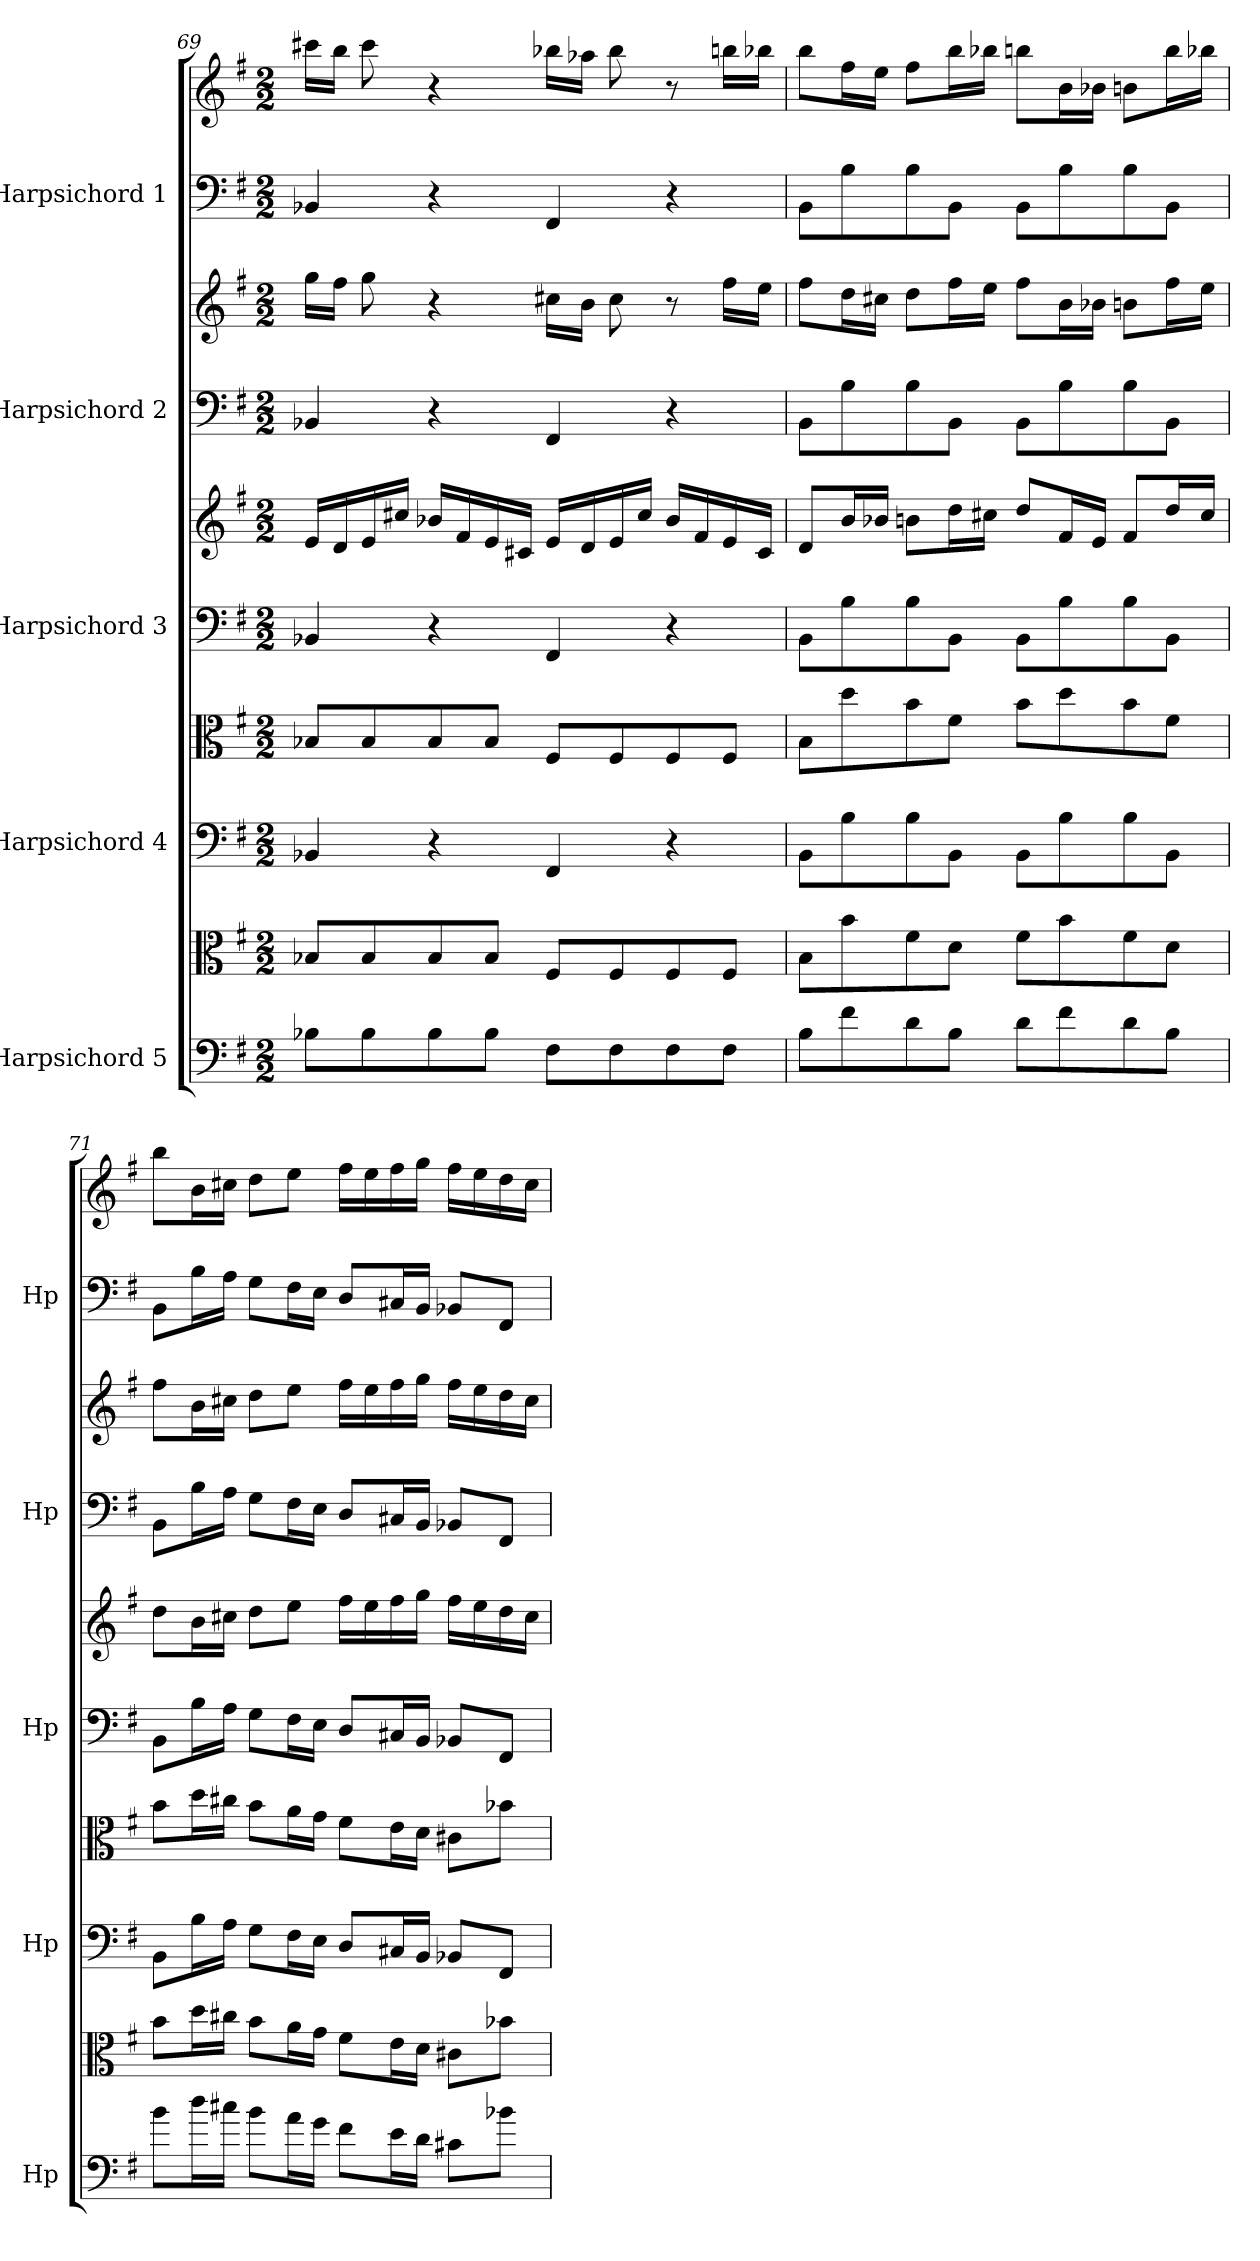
**kern	**kern	**kern	**kern	**kern	**kern	**kern	**kern	**kern	**kern
*part5	*part5	*part4	*part4	*part3	*part3	*part2	*part2	*part1	*part1
*staff10	*staff9	*staff8	*staff7	*staff6	*staff5	*staff4	*staff3	*staff2	*staff1
*I"Harpsichord 5	*	*I"Harpsichord 4	*	*I"Harpsichord 3	*	*I"Harpsichord 2	*	*I"Harpsichord 1	*
*I'Hp	*	*I'Hp	*	*I'Hp	*	*I'Hp	*	*I'Hp	*
!!LO:PB:g=z
*clefF4	*clefC3	*clefF4	*clefC3	*clefF4	*clefG2	*clefF4	*clefG2	*clefF4	*clefG2
*k[f#]	*k[f#]	*k[f#]	*k[f#]	*k[f#]	*k[f#]	*k[f#]	*k[f#]	*k[f#]	*k[f#]
*M2/2	*M2/2	*M2/2	*M2/2	*M2/2	*M2/2	*M2/2	*M2/2	*M2/2	*M2/2
=69	=69	=69	=69	=69	=69	=69	=69	=69	=69
8B-X\L	8B-X/L	4BB-X/	8B-X/L	4BB-X/	16e/LL	4BB-X/	16gg\LL	4BB-X/	16ccc#X\LL
.	.	.	.	.	16d/	.	16ff#\JJ	.	16bb\JJ
8B-\	8B-/	.	8B-/	.	16e/	.	8gg\	.	8ccc#\
.	.	.	.	.	16cc#X/JJ	.	.	.	.
8B-\	8B-/	4r	8B-/	4r	16b-X/LL	4r	4r	4r	4r
.	.	.	.	.	16f#/	.	.	.	.
8B-\J	8B-/J	.	8B-/J	.	16e/	.	.	.	.
.	.	.	.	.	16c#X/JJ	.	.	.	.
8F#\L	8F#/L	4FF#/	8F#/L	4FF#/	16e/LL	4FF#/	16cc#X\LL	4FF#/	16bb-X\LL
.	.	.	.	.	16d/	.	16b\JJ	.	16aa-X\JJ
8F#\	8F#/	.	8F#/	.	16e/	.	8cc#\	.	8bb-\
.	.	.	.	.	16cc#/JJ	.	.	.	.
8F#\	8F#/	4r	8F#/	4r	16b-/LL	4r	8r	4r	8r
.	.	.	.	.	16f#/	.	.	.	.
8F#\J	8F#/J	.	8F#/J	.	16e/	.	16ff#\LL	.	16bbn\LL
.	.	.	.	.	16c#/JJ	.	16ee\JJ	.	16bb-X\JJ
=70	=70	=70	=70	=70	=70	=70	=70	=70	=70
8B\L	8B\L	8BB\L	8B\L	8BB\L	8d/L	8BB\L	8ff#\L	8BB\L	8bb\L
8f#\	8b\	8B\	8dd\	8B\	16b/L	8B\	16dd\L	8B\	16ff#\L
.	.	.	.	.	16b-X/JJ	.	16cc#X\JJ	.	16ee\JJ
8d\	8f#\	8B\	8b\	8B\	8bn\L	8B\	8dd\L	8B\	8ff#\L
8B\J	8d\J	8BB\J	8f#\J	8BB\J	16dd\L	8BB\J	16ff#\L	8BB\J	16bb\L
.	.	.	.	.	16cc#X\JJ	.	16ee\JJ	.	16bb-X\JJ
8d\L	8f#\L	8BB\L	8b\L	8BB\L	8dd/L	8BB\L	8ff#\L	8BB\L	8bbn\L
8f#\	8b\	8B\	8dd\	8B\	16f#/L	8B\	16b\L	8B\	16b\L
.	.	.	.	.	16e/JJ	.	16b-X\JJ	.	16b-X\JJ
8d\	8f#\	8B\	8b\	8B\	8f#/L	8B\	8bn\L	8B\	8bn\L
8B\J	8d\J	8BB\J	8f#\J	8BB\J	16dd/L	8BB\J	16ff#\L	8BB\J	16bb\L
.	.	.	.	.	16cc#/JJ	.	16ee\JJ	.	16bb-X\JJ
!!LO:PB:g=z
=71	=71	=71	=71	=71	=71	=71	=71	=71	=71
8b\L	8b\L	8BB\L	8b\L	8BB\L	8dd\L	8BB\L	8ff#\L	8BB\L	8bb\L
16dd\L	16dd\L	16B\L	16dd\L	16B\L	16b\L	16B\L	16b\L	16B\L	16b\L
16cc#X\JJ	16cc#X\JJ	16A\JJ	16cc#X\JJ	16A\JJ	16cc#X\JJ	16A\JJ	16cc#X\JJ	16A\JJ	16cc#X\JJ
8b\L	8b\L	8G\L	8b\L	8G\L	8dd\L	8G\L	8dd\L	8G\L	8dd\L
16a\L	16a\L	16F#\L	16a\L	16F#\L	8ee\J	16F#\L	8ee\J	16F#\L	8ee\J
16g\JJ	16g\JJ	16E\JJ	16g\JJ	16E\JJ	.	16E\JJ	.	16E\JJ	.
8f#\L	8f#\L	8D/L	8f#\L	8D/L	16ff#\LL	8D/L	16ff#\LL	8D/L	16ff#\LL
.	.	.	.	.	16ee\	.	16ee\	.	16ee\
16e\L	16e\L	16C#X/L	16e\L	16C#X/L	16ff#\	16C#X/L	16ff#\	16C#X/L	16ff#\
16d\JJ	16d\JJ	16BB/JJ	16d\JJ	16BB/JJ	16gg\JJ	16BB/JJ	16gg\JJ	16BB/JJ	16gg\JJ
8c#X\L	8c#X\L	8BB-X/L	8c#X\L	8BB-X/L	16ff#\LL	8BB-X/L	16ff#\LL	8BB-X/L	16ff#\LL
.	.	.	.	.	16ee\	.	16ee\	.	16ee\
8b-X\J	8b-X\J	8FF#/J	8b-X\J	8FF#/J	16dd\	8FF#/J	16dd\	8FF#/J	16dd\
.	.	.	.	.	16cc#\JJ	.	16cc#\JJ	.	16cc#\JJ
=	=	=	=	=	=	=	=	=	=
*-	*-	*-	*-	*-	*-	*-	*-	*-	*-
